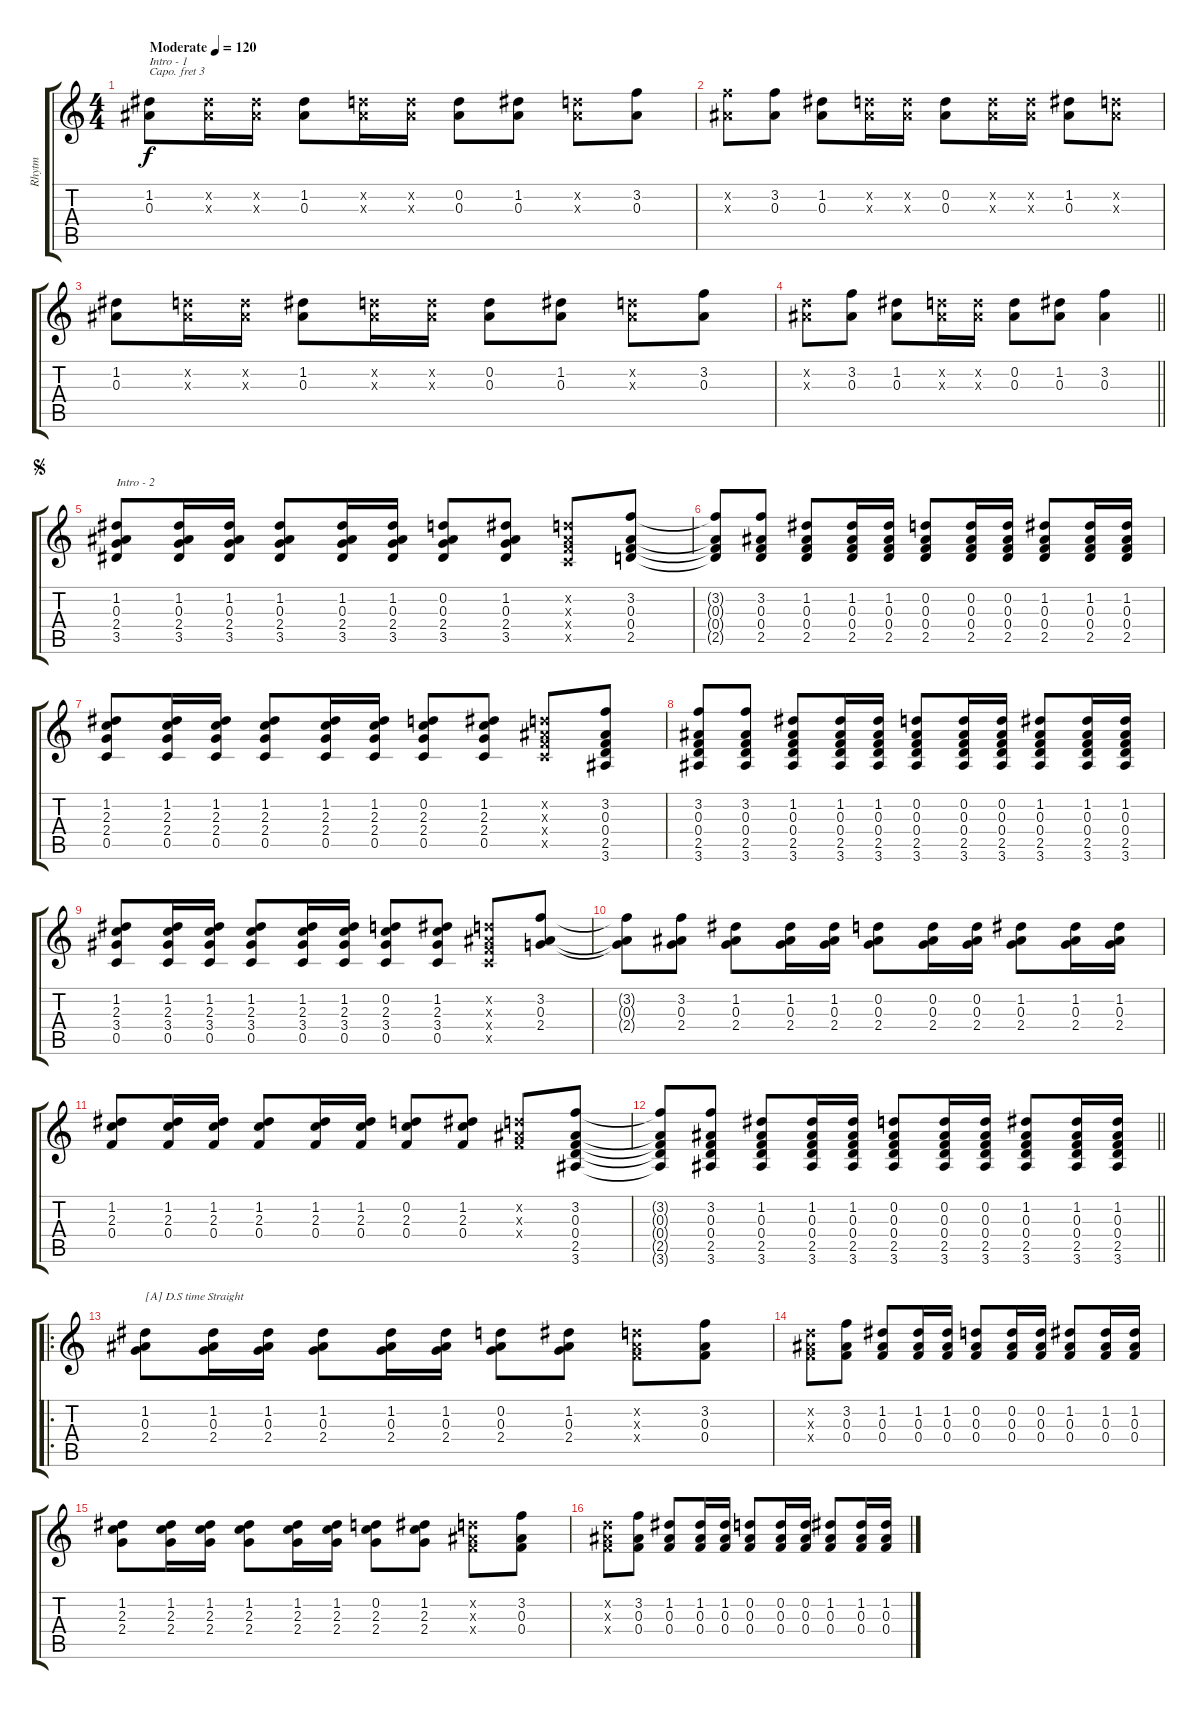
\track ("Rhytm" "Rhytm") {instrument acousticguitarsteel}
\staff {score tabs}
\capo 3
\tuning (E4 B3 G3 D3 A2 E2) {hide}
\ts (4 4)
\tempo (120 "Moderate")
\clef g2
\ks c
(1.2 0.3).8{txt "Intro - 1" dy f instrument acousticguitarsteel} (1.2{x} 0.3{x}).16 (1.2{x} 0.3{x}).16 (1.2 0.3).8 (0.2{x} 0.3{x}).16 (0.2{x} 0.3{x}).16 (0.2 0.3).8 (1.2 0.3).8 (0.2{x} 0.3{x}).8 (3.2 0.3).8 |
(3.2{x} 0.3{x}).8 (3.2 0.3).8 (1.2 0.3).8 (0.2{x} 0.3{x}).16 (0.2{x} 0.3{x}).16 (0.2 0.3).8 (0.2{x} 0.3{x}).16 (0.2{x} 0.3{x}).16 (1.2 0.3).8 (0.2{x} 0.3{x}).8 |
(1.2 0.3).8 (0.2{x} 0.3{x}).16 (0.2{x} 0.3{x}).16 (1.2 0.3).8 (0.2{x} 0.3{x}).16 (0.2{x} 0.3{x}).16 (0.2 0.3).8 (1.2 0.3).8 (0.2{x} 0.3{x}).8 (3.2 0.3).8 |
\barLineRight lightlight
(0.2{x} 0.3{x}).8 (3.2 0.3).8 (1.2 0.3).8 (0.2{x} 0.3{x}).16 (0.2{x} 0.3{x}).16 (0.2 0.3).8 (1.2 0.3).8 (3.2 0.3).4 |
\jump segno
(1.2 0.3 2.4 3.5).8{txt "Intro - 2"} (1.2 0.3 2.4 3.5).16 (1.2 0.3 2.4 3.5).16 (1.2 0.3 2.4 3.5).8 (1.2 0.3 2.4 3.5).16 (1.2 0.3 2.4 3.5).16 (0.2 0.3 2.4 3.5).8 (1.2 0.3 2.4 3.5).8 (0.2{x} 0.3{x} 0.4{x} 0.5{x}).8 (3.2 0.3 0.4 2.5).8 |
(3.2{t} 0.3{t} 0.4{t} 2.5{t}).8 (3.2 0.3 0.4 2.5).8 (1.2 0.3 0.4 2.5).8 (1.2 0.3 0.4 2.5).16 (1.2 0.3 0.4 2.5).16 (0.2 0.3 0.4 2.5).8 (0.2 0.3 0.4 2.5).16 (0.2 0.3 0.4 2.5).16 (1.2 0.3 0.4 2.5).8 (1.2 0.3 0.4 2.5).16 (1.2 0.3 0.4 2.5).16 |
(1.2 2.3 2.4 0.5).8 (1.2 2.3 2.4 0.5).16 (1.2 2.3 2.4 0.5).16 (1.2 2.3 2.4 0.5).8 (1.2 2.3 2.4 0.5).16 (1.2 2.3 2.4 0.5).16 (0.2 2.3 2.4 0.5).8 (1.2 2.3 2.4 0.5).8 (0.2{x} 0.3{x} 0.4{x} 0.5{x}).8 (3.2 0.3 0.4 2.5 3.6).8 |
(3.2 0.3 0.4 2.5 3.6).8 (3.2 0.3 0.4 2.5 3.6).8 (1.2 0.3 0.4 2.5 3.6).8 (1.2 0.3 0.4 2.5 3.6).16 (1.2 0.3 0.4 2.5 3.6).16 (0.2 0.3 0.4 2.5 3.6).8 (0.2 0.3 0.4 2.5 3.6).16 (0.2 0.3 0.4 2.5 3.6).16 (1.2 0.3 0.4 2.5 3.6).8 (1.2 0.3 0.4 2.5 3.6).16 (1.2 0.3 0.4 2.5 3.6).16 |
(1.2 2.3 3.4 0.5).8 (1.2 2.3 3.4 0.5).16 (1.2 2.3 3.4 0.5).16 (1.2 2.3 3.4 0.5).8 (1.2 2.3 3.4 0.5).16 (1.2 2.3 3.4 0.5).16 (0.2 2.3 3.4 0.5).8 (1.2 2.3 3.4 0.5).8 (0.2{x} 0.3{x} 0.4{x} 0.5{x}).8 (3.2 0.3 2.4).8 |
(3.2{t} 0.3{t} 2.4{t}).8 (3.2 0.3 2.4).8 (1.2 0.3 2.4).8 (1.2 0.3 2.4).16 (1.2 0.3 2.4).16 (0.2 0.3 2.4).8 (0.2 0.3 2.4).16 (0.2 0.3 2.4).16 (1.2 0.3 2.4).8 (1.2 0.3 2.4).16 (1.2 0.3 2.4).16 |
(1.2 2.3 0.4).8 (1.2 2.3 0.4).16 (1.2 2.3 0.4).16 (1.2 2.3 0.4).8 (1.2 2.3 0.4).16 (1.2 2.3 0.4).16 (0.2 2.3 0.4).8 (1.2 2.3 0.4).8 (0.2{x} 0.3{x} 0.4{x}).8 (3.2 0.3 0.4 2.5 3.6).8 |
\barLineRight lightlight
(3.2{t} 0.3{t} 0.4{t} 2.5{t} 3.6{t}).8 (3.2 0.3 0.4 2.5 3.6).8 (1.2 0.3 0.4 2.5 3.6).8 (1.2 0.3 0.4 2.5 3.6).16 (1.2 0.3 0.4 2.5 3.6).16 (0.2 0.3 0.4 2.5 3.6).8 (0.2 0.3 0.4 2.5 3.6).16 (0.2 0.3 0.4 2.5 3.6).16 (1.2 0.3 0.4 2.5 3.6).8 (1.2 0.3 0.4 2.5 3.6).16 (1.2 0.3 0.4 2.5 3.6).16 |
\ro
(1.2 0.3 2.4).8{txt "[A] D.S time Straight"} (1.2 0.3 2.4).16 (1.2 0.3 2.4).16 (1.2 0.3 2.4).8 (1.2 0.3 2.4).16 (1.2 0.3 2.4).16 (0.2 0.3 2.4).8 (1.2 0.3 2.4).8 (0.2{x} 0.3{x} 0.4{x}).8 (3.2 0.3 0.4).8 |
(0.2{x} 0.3{x} 0.4{x}).8 (3.2 0.3 0.4).8 (1.2 0.3 0.4).8 (1.2 0.3 0.4).16 (1.2 0.3 0.4).16 (0.2 0.3 0.4).8 (0.2 0.3 0.4).16 (0.2 0.3 0.4).16 (1.2 0.3 0.4).8 (1.2 0.3 0.4).16 (1.2 0.3 0.4).16 |
(1.2 2.3 2.4).8 (1.2 2.3 2.4).16 (1.2 2.3 2.4).16 (1.2 2.3 2.4).8 (1.2 2.3 2.4).16 (1.2 2.3 2.4).16 (0.2 2.3 2.4).8 (1.2 2.3 2.4).8 (0.2{x} 0.3{x} 0.4{x}).8 (3.2 0.3 0.4).8 |
(0.2{x} 0.3{x} 0.4{x}).8 (3.2 0.3 0.4).8 (1.2 0.3 0.4).8 (1.2 0.3 0.4).16 (1.2 0.3 0.4).16 (0.2 0.3 0.4).8 (0.2 0.3 0.4).16 (0.2 0.3 0.4).16 (1.2 0.3 0.4).8 (1.2 0.3 0.4).16 (1.2 0.3 0.4).16
